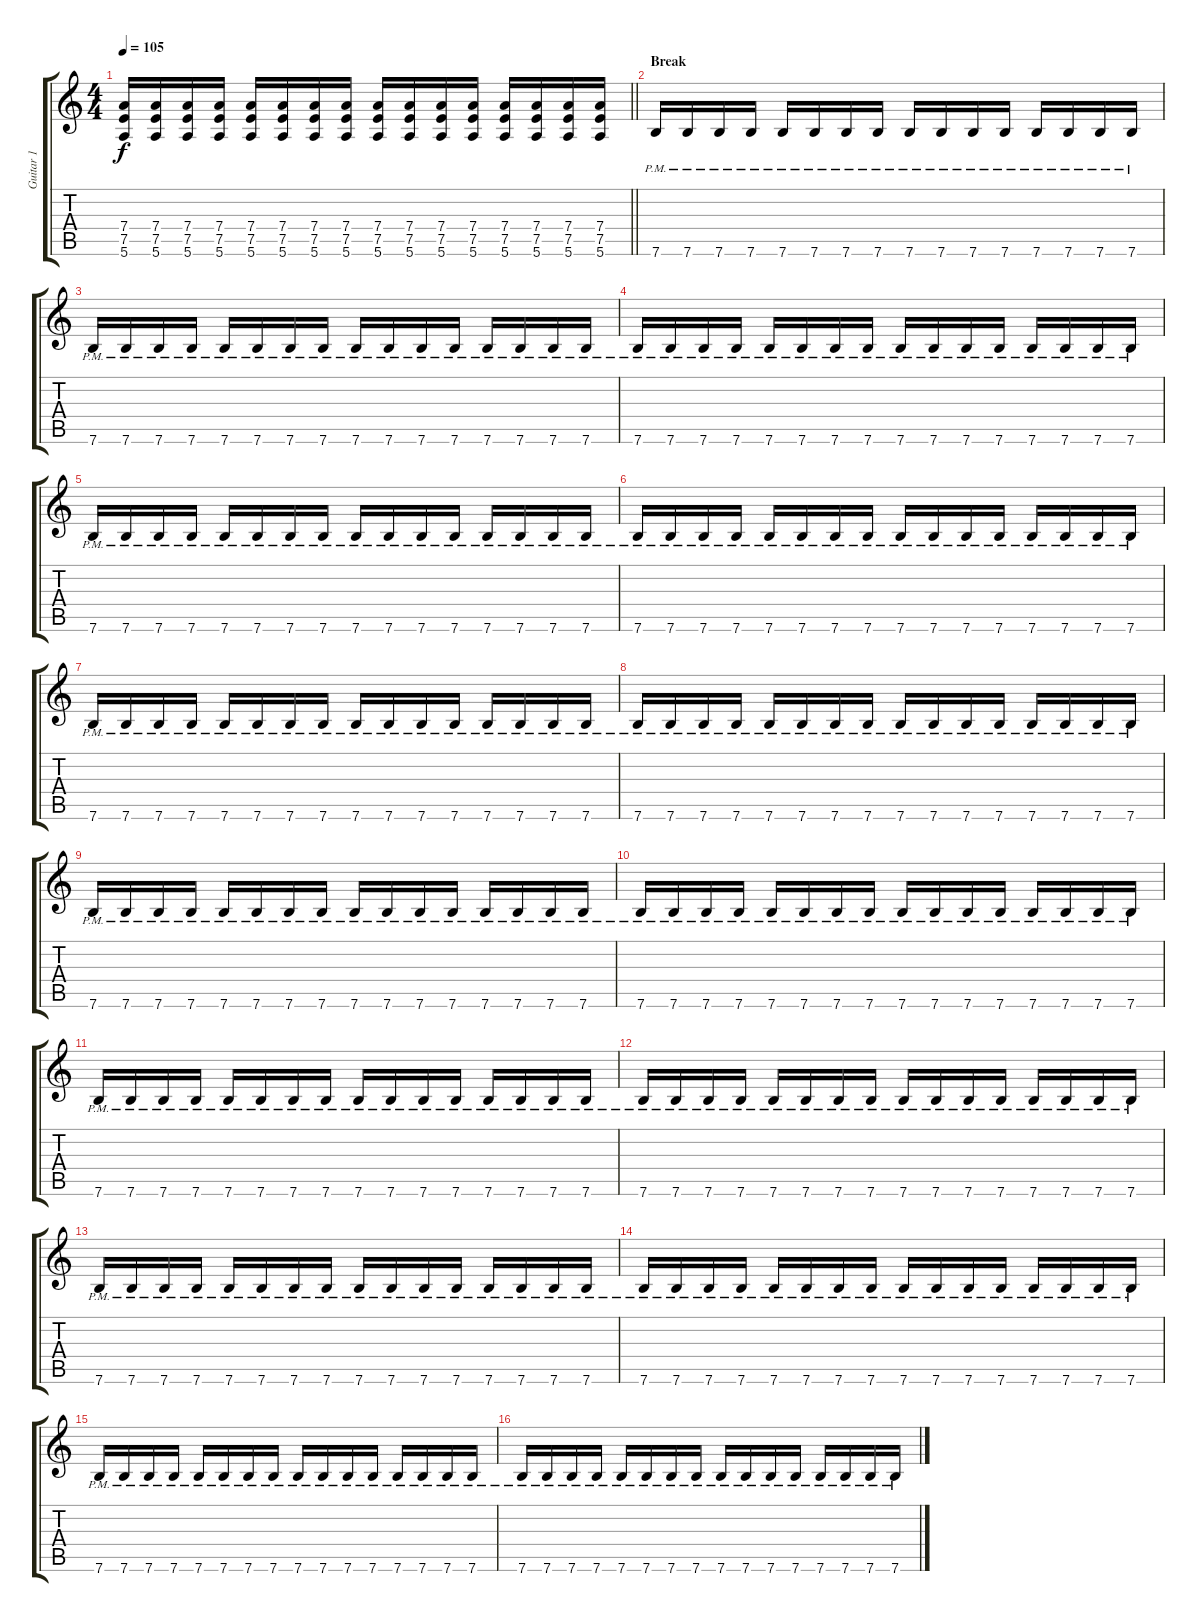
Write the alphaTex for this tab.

\track ("Guitar 1" "Guitar 1") {instrument distortionguitar}
\staff {score tabs}
\tuning (E4 B3 G3 D3 A2 E2) {hide}
\ts (4 4)
\tempo 105
\clef g2
\barLineRight lightlight
\ks c
(7.4 7.5 5.6).16{dy f} (7.4 7.5 5.6).16 (7.4 7.5 5.6).16 (7.4 7.5 5.6).16 (7.4 7.5 5.6).16 (7.4 7.5 5.6).16 (7.4 7.5 5.6).16 (7.4 7.5 5.6).16 (7.4 7.5 5.6).16 (7.4 7.5 5.6).16 (7.4 7.5 5.6).16 (7.4 7.5 5.6).16 (7.4 7.5 5.6).16 (7.4 7.5 5.6).16 (7.4 7.5 5.6).16 (7.4 7.5 5.6).16 |
\section ("" "Break")
7.6{pm}.16{instrument guitarharmonics} 7.6{pm}.16 7.6{pm}.16 7.6{pm}.16 7.6{pm}.16 7.6{pm}.16 7.6{pm}.16 7.6{pm}.16 7.6{pm}.16 7.6{pm}.16 7.6{pm}.16 7.6{pm}.16 7.6{pm}.16 7.6{pm}.16 7.6{pm}.16 7.6{pm}.16 |
7.6{pm}.16 7.6{pm}.16 7.6{pm}.16 7.6{pm}.16 7.6{pm}.16 7.6{pm}.16 7.6{pm}.16 7.6{pm}.16 7.6{pm}.16 7.6{pm}.16 7.6{pm}.16 7.6{pm}.16 7.6{pm}.16 7.6{pm}.16 7.6{pm}.16 7.6{pm}.16 |
7.6{pm}.16 7.6{pm}.16 7.6{pm}.16 7.6{pm}.16 7.6{pm}.16 7.6{pm}.16 7.6{pm}.16 7.6{pm}.16 7.6{pm}.16 7.6{pm}.16 7.6{pm}.16 7.6{pm}.16 7.6{pm}.16 7.6{pm}.16 7.6{pm}.16 7.6{pm}.16 |
7.6{pm}.16 7.6{pm}.16 7.6{pm}.16 7.6{pm}.16 7.6{pm}.16 7.6{pm}.16 7.6{pm}.16 7.6{pm}.16 7.6{pm}.16 7.6{pm}.16 7.6{pm}.16 7.6{pm}.16 7.6{pm}.16 7.6{pm}.16 7.6{pm}.16 7.6{pm}.16 |
7.6{pm}.16 7.6{pm}.16 7.6{pm}.16 7.6{pm}.16 7.6{pm}.16 7.6{pm}.16 7.6{pm}.16 7.6{pm}.16 7.6{pm}.16 7.6{pm}.16 7.6{pm}.16 7.6{pm}.16 7.6{pm}.16 7.6{pm}.16 7.6{pm}.16 7.6{pm}.16 |
7.6{pm}.16 7.6{pm}.16 7.6{pm}.16 7.6{pm}.16 7.6{pm}.16 7.6{pm}.16 7.6{pm}.16 7.6{pm}.16 7.6{pm}.16 7.6{pm}.16 7.6{pm}.16 7.6{pm}.16 7.6{pm}.16 7.6{pm}.16 7.6{pm}.16 7.6{pm}.16 |
7.6{pm}.16 7.6{pm}.16 7.6{pm}.16 7.6{pm}.16 7.6{pm}.16 7.6{pm}.16 7.6{pm}.16 7.6{pm}.16 7.6{pm}.16 7.6{pm}.16 7.6{pm}.16 7.6{pm}.16 7.6{pm}.16 7.6{pm}.16 7.6{pm}.16 7.6{pm}.16 |
7.6{pm}.16 7.6{pm}.16 7.6{pm}.16 7.6{pm}.16 7.6{pm}.16 7.6{pm}.16 7.6{pm}.16 7.6{pm}.16 7.6{pm}.16 7.6{pm}.16 7.6{pm}.16 7.6{pm}.16 7.6{pm}.16 7.6{pm}.16 7.6{pm}.16 7.6{pm}.16 |
7.6{pm}.16 7.6{pm}.16 7.6{pm}.16 7.6{pm}.16 7.6{pm}.16 7.6{pm}.16 7.6{pm}.16 7.6{pm}.16 7.6{pm}.16 7.6{pm}.16 7.6{pm}.16 7.6{pm}.16 7.6{pm}.16 7.6{pm}.16 7.6{pm}.16 7.6{pm}.16 |
7.6{pm}.16 7.6{pm}.16 7.6{pm}.16 7.6{pm}.16 7.6{pm}.16 7.6{pm}.16 7.6{pm}.16 7.6{pm}.16 7.6{pm}.16 7.6{pm}.16 7.6{pm}.16 7.6{pm}.16 7.6{pm}.16 7.6{pm}.16 7.6{pm}.16 7.6{pm}.16 |
7.6{pm}.16 7.6{pm}.16 7.6{pm}.16 7.6{pm}.16 7.6{pm}.16 7.6{pm}.16 7.6{pm}.16 7.6{pm}.16 7.6{pm}.16 7.6{pm}.16 7.6{pm}.16 7.6{pm}.16 7.6{pm}.16 7.6{pm}.16 7.6{pm}.16 7.6{pm}.16 |
7.6{pm}.16 7.6{pm}.16 7.6{pm}.16 7.6{pm}.16 7.6{pm}.16 7.6{pm}.16 7.6{pm}.16 7.6{pm}.16 7.6{pm}.16 7.6{pm}.16 7.6{pm}.16 7.6{pm}.16 7.6{pm}.16 7.6{pm}.16 7.6{pm}.16 7.6{pm}.16 |
7.6{pm}.16 7.6{pm}.16 7.6{pm}.16 7.6{pm}.16 7.6{pm}.16 7.6{pm}.16 7.6{pm}.16 7.6{pm}.16 7.6{pm}.16 7.6{pm}.16 7.6{pm}.16 7.6{pm}.16 7.6{pm}.16 7.6{pm}.16 7.6{pm}.16 7.6{pm}.16 |
7.6{pm}.16 7.6{pm}.16 7.6{pm}.16 7.6{pm}.16 7.6{pm}.16 7.6{pm}.16 7.6{pm}.16 7.6{pm}.16 7.6{pm}.16 7.6{pm}.16 7.6{pm}.16 7.6{pm}.16 7.6{pm}.16 7.6{pm}.16 7.6{pm}.16 7.6{pm}.16 |
7.6{pm}.16 7.6{pm}.16 7.6{pm}.16 7.6{pm}.16 7.6{pm}.16 7.6{pm}.16 7.6{pm}.16 7.6{pm}.16 7.6{pm}.16 7.6{pm}.16 7.6{pm}.16 7.6{pm}.16 7.6{pm}.16 7.6{pm}.16 7.6{pm}.16 7.6{pm}.16
